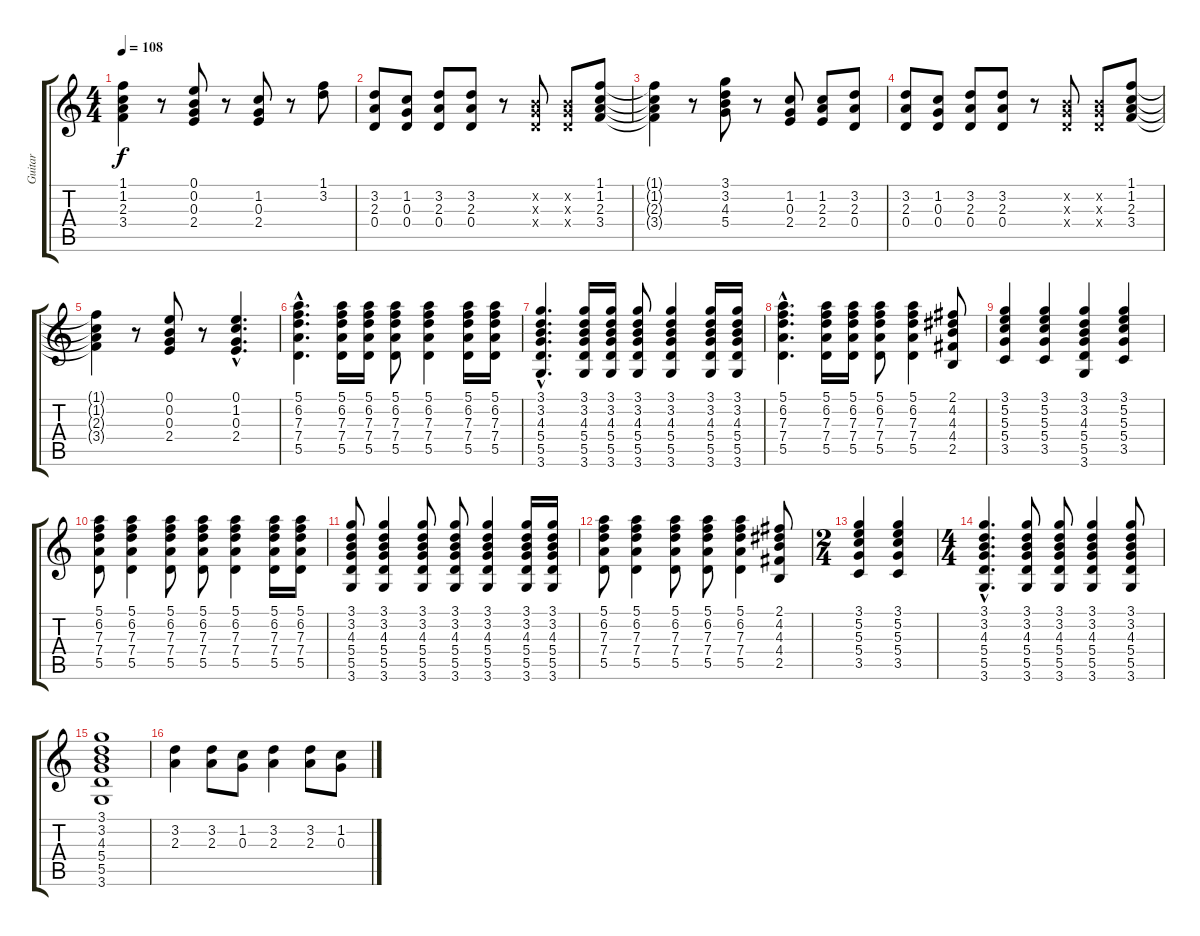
\track ("Guitar" "Guitar") {instrument distortionguitar}
\staff {score tabs}
\tuning (E4 B3 G3 D3 A2 E2) {hide}
\ts (4 4)
\tempo 108
\clef g2
\ks c
(1.1{t} 1.2{t} 2.3{t} 3.4{t}).4{dy f} r.8 (0.1 0.2 0.3 2.4).8 r.8 (1.2 0.3 2.4).8 r.8 (1.1 3.2).8 |
(3.2 2.3 0.4).8 (1.2 0.3 0.4).8 (3.2 2.3 0.4).8 (3.2 2.3 0.4).8 r.8 (0.2{x} 0.3{x} 0.4{x}).8 (0.2{x} 0.3{x} 0.4{x}).8 (1.1 1.2 2.3 3.4).8 |
(1.1{t} 1.2{t} 2.3{t} 3.4{t}).4 r.8 (3.1 3.2 4.3 5.4).8 r.8 (1.2 0.3 2.4).8 (1.2 2.3 2.4).8 (3.2 2.3 0.4).8 |
(3.2 2.3 0.4).8 (1.2 0.3 0.4).8 (3.2 2.3 0.4).8 (3.2 2.3 0.4).8 r.8 (0.2{x} 0.3{x} 0.4{x}).8 (0.2{x} 0.3{x} 0.4{x}).8 (1.1 1.2 2.3 3.4).8 |
(1.1{t} 1.2{t} 2.3{t} 3.4{t}).4 r.8 (0.1 0.2 0.3 2.4).8 r.8 (0.1{hac} 1.2{hac} 0.3{hac} 2.4{hac}).4{d} |
(5.1{hac} 6.2{hac} 7.3{hac} 7.4{hac} 5.5{hac}).4{d} (5.1 6.2 7.3 7.4 5.5).16 (5.1 6.2 7.3 7.4 5.5).16 (5.1 6.2 7.3 7.4 5.5).8 (5.1 6.2 7.3 7.4 5.5).4 (5.1 6.2 7.3 7.4 5.5).16 (5.1 6.2 7.3 7.4 5.5).16 |
(3.1{hac} 3.2{hac} 4.3{hac} 5.4{hac} 5.5{hac} 3.6{hac}).4{d} (3.1 3.2 4.3 5.4 5.5 3.6).16 (3.1 3.2 4.3 5.4 5.5 3.6).16 (3.1 3.2 4.3 5.4 5.5 3.6).8 (3.1 3.2 4.3 5.4 5.5 3.6).4 (3.1 3.2 4.3 5.4 5.5 3.6).16 (3.1 3.2 4.3 5.4 5.5 3.6).16 |
(5.1{hac} 6.2{hac} 7.3{hac} 7.4{hac} 5.5{hac}).4{d} (5.1 6.2 7.3 7.4 5.5).16 (5.1 6.2 7.3 7.4 5.5).16 (5.1 6.2 7.3 7.4 5.5).8 (5.1 6.2 7.3 7.4 5.5).4 (2.1 4.2 4.3 4.4 2.5).8 |
(3.1 5.2 5.3 5.4 3.5).4 (3.1 5.2 5.3 5.4 3.5).4 (3.1 3.2 4.3 5.4 5.5 3.6).4 (3.1 5.2 5.3 5.4 3.5).4 |
(5.1 6.2 7.3 7.4 5.5).8 (5.1 6.2 7.3 7.4 5.5).4 (5.1 6.2 7.3 7.4 5.5).8 (5.1 6.2 7.3 7.4 5.5).8 (5.1 6.2 7.3 7.4 5.5).4 (5.1 6.2 7.3 7.4 5.5).16 (5.1 6.2 7.3 7.4 5.5).16 |
(3.1 3.2 4.3 5.4 5.5 3.6).8 (3.1 3.2 4.3 5.4 5.5 3.6).4 (3.1 3.2 4.3 5.4 5.5 3.6).8 (3.1 3.2 4.3 5.4 5.5 3.6).8 (3.1 3.2 4.3 5.4 5.5 3.6).4 (3.1 3.2 4.3 5.4 5.5 3.6).16 (3.1 3.2 4.3 5.4 5.5 3.6).16 |
(5.1 6.2 7.3 7.4 5.5).8 (5.1 6.2 7.3 7.4 5.5).4 (5.1 6.2 7.3 7.4 5.5).8 (5.1 6.2 7.3 7.4 5.5).8 (5.1 6.2 7.3 7.4 5.5).4 (2.1 4.2 4.3 4.4 2.5).8 |
\ts (2 4)
(3.1 5.2 5.3 5.4 3.5).4 (3.1 5.2 5.3 5.4 3.5).4 |
\ts (4 4)
(3.1{hac} 3.2{hac} 4.3{hac} 5.4{hac} 5.5{hac} 3.6{hac}).4{d} (3.1 3.2 4.3 5.4 5.5 3.6).8 (3.1 3.2 4.3 5.4 5.5 3.6).8 (3.1 3.2 4.3 5.4 5.5 3.6).4 (3.1 3.2 4.3 5.4 5.5 3.6).8 |
(3.1 3.2 4.3 5.4 5.5 3.6).1 |
(3.2 2.3).4 (3.2 2.3).8 (1.2 0.3).8 (3.2 2.3).4 (3.2 2.3).8 (1.2 0.3).8
